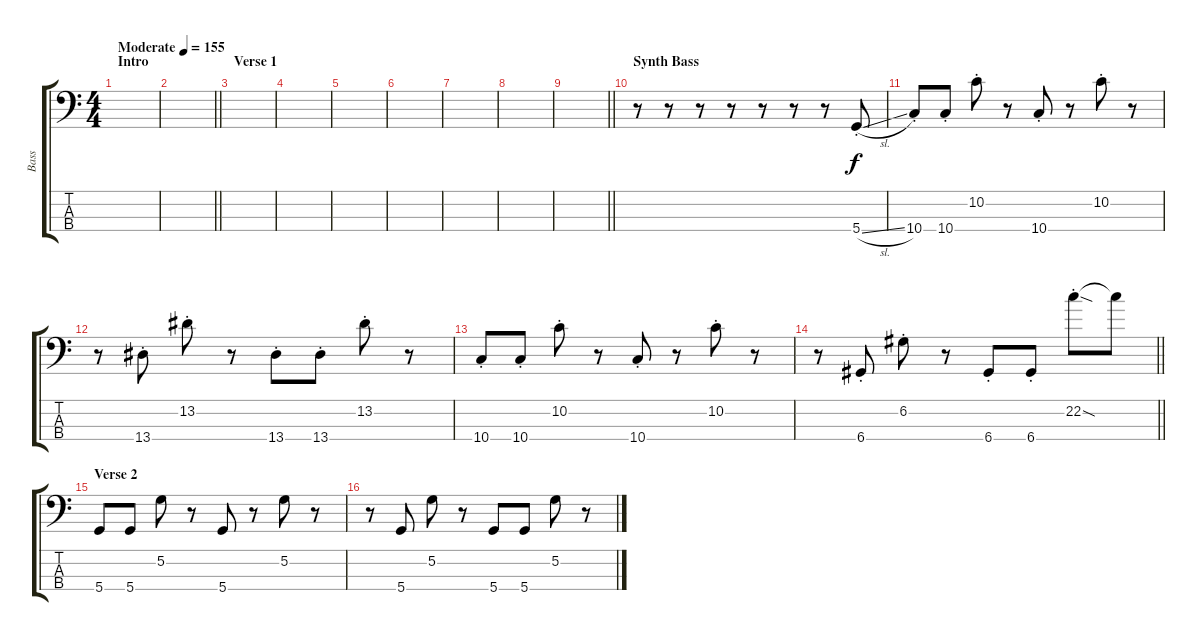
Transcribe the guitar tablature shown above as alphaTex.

\track ("Bass" "Bass") {instrument electricbassfinger}
\staff {score tabs}
\tuning (G2 D2 A1 D1) {hide}
\ts (4 4)
\section ("" "Intro")
\tempo (155 "Moderate")
\clef f4
\ks c
|
\barLineRight lightlight
|
\section ("" "Verse 1")
|
|
|
|
|
|
\barLineRight lightlight
|
\section ("" "Synth Bass")
r.8 r.8 r.8 r.8 r.8 r.8 r.8 5.4{sl st}.8{instrument harmonica} |
10.4{st}.8 10.4{st}.8 10.2{st}.8 r.8 10.4{st}.8 r.8 10.2{st}.8 r.8 |
r.8 13.4{st}.8 13.2{st}.8 r.8 13.4{st}.8 13.4{st}.8 13.2{st}.8 r.8 |
10.4{st}.8 10.4{st}.8 10.2{st}.8 r.8 10.4{st}.8 r.8 10.2{st}.8 r.8 |
\barLineRight lightlight
r.8 6.4{st}.8 6.2{st}.8 r.8 6.4{st}.8 6.4{st}.8 22.2{sod st}.8 22.2{t}.8 |
\section ("" "Verse 2")
5.4.8{instrument electricbassfinger} 5.4.8 5.2.8 r.8 5.4.8 r.8 5.2.8 r.8 |
r.8 5.4.8 5.2.8 r.8 5.4.8 5.4.8 5.2.8 r.8
